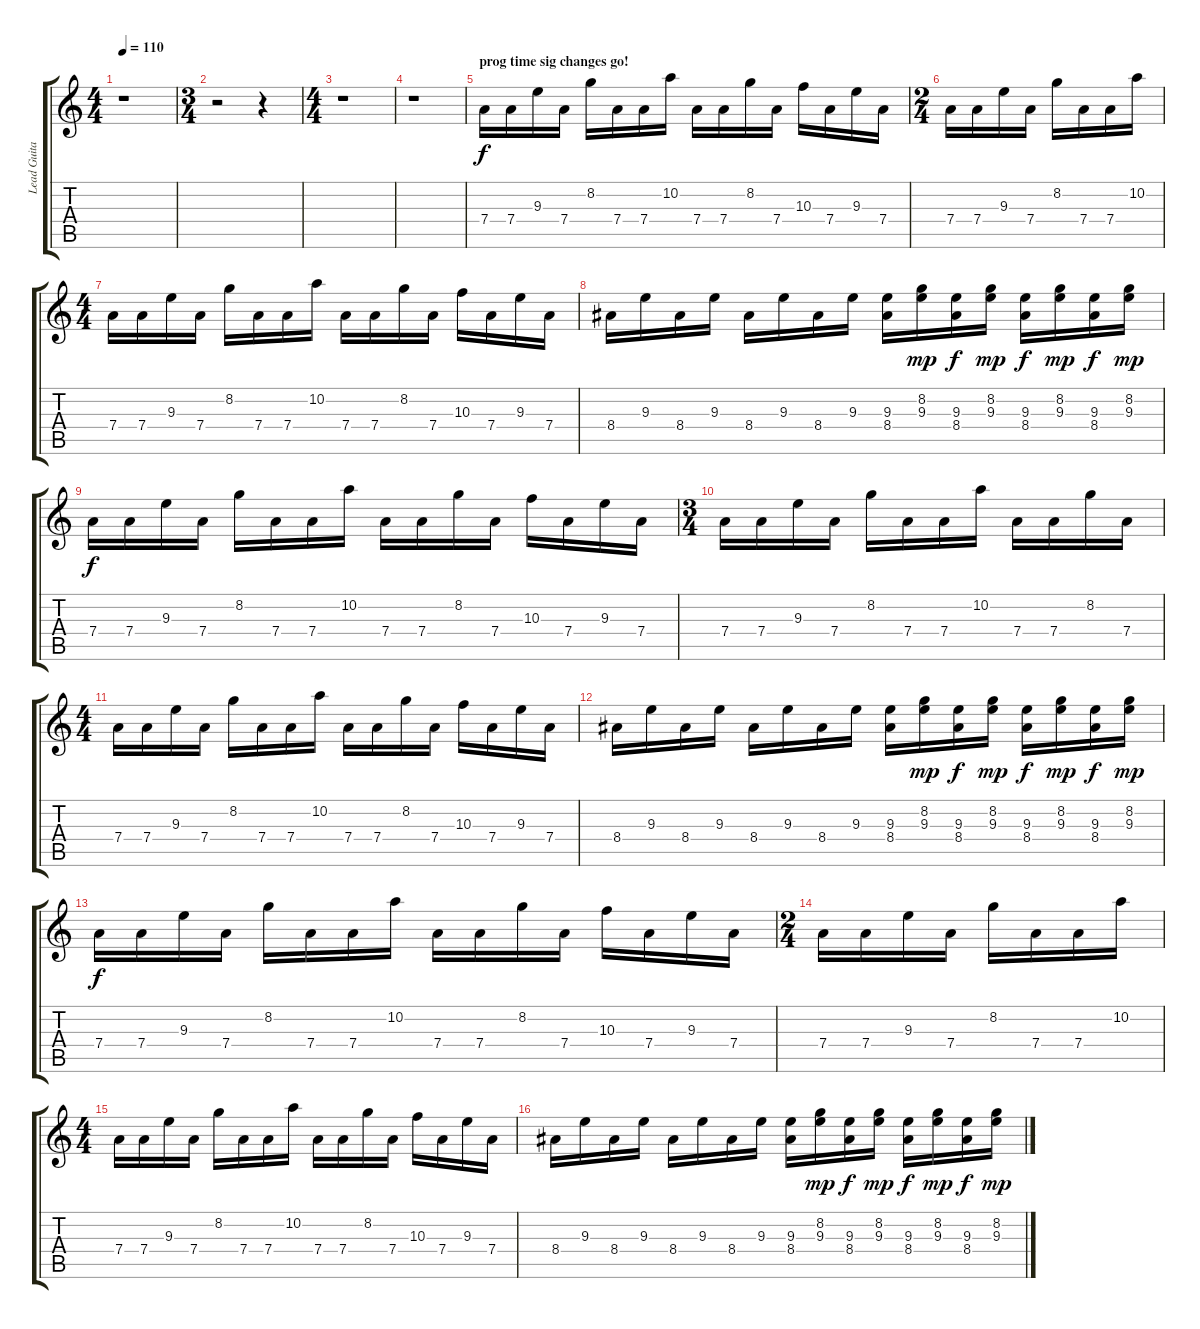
\track ("Lead Guitar " "Lead Guita") {instrument overdrivenguitar}
\staff {score tabs}
\tuning (E4 B3 G3 D3 A2 E2) {hide}
\ts (4 4)
\tempo 110
\clef g2
\ks c
r.1{dy f} |
\ts (3 4)
r.2 r.4 |
\ts (4 4)
r.1 |
r.1 |
\section ("" "prog time sig changes go!")
7.4.16 7.4.16 9.3.16 7.4.16 8.2.16 7.4.16 7.4.16 10.2.16 7.4.16 7.4.16 8.2.16 7.4.16 10.3.16 7.4.16 9.3.16 7.4.16 |
\ts (2 4)
7.4.16 7.4.16 9.3.16 7.4.16 8.2.16 7.4.16 7.4.16 10.2.16 |
\ts (4 4)
7.4.16 7.4.16 9.3.16 7.4.16 8.2.16 7.4.16 7.4.16 10.2.16 7.4.16 7.4.16 8.2.16 7.4.16 10.3.16 7.4.16 9.3.16 7.4.16 |
8.4.16 9.3.16 8.4.16 9.3.16 8.4.16 9.3.16 8.4.16 9.3.16 (9.3 8.4).16 (8.2 9.3).16{dy mp} (9.3 8.4).16{dy f} (8.2 9.3).16{dy mp} (9.3 8.4).16{dy f} (8.2 9.3).16{dy mp} (9.3 8.4).16{dy f} (8.2 9.3).16{dy mp} |
7.4.16{dy f} 7.4.16 9.3.16 7.4.16 8.2.16 7.4.16 7.4.16 10.2.16 7.4.16 7.4.16 8.2.16 7.4.16 10.3.16 7.4.16 9.3.16 7.4.16 |
\ts (3 4)
7.4.16 7.4.16 9.3.16 7.4.16 8.2.16 7.4.16 7.4.16 10.2.16 7.4.16 7.4.16 8.2.16 7.4.16 |
\ts (4 4)
7.4.16 7.4.16 9.3.16 7.4.16 8.2.16 7.4.16 7.4.16 10.2.16 7.4.16 7.4.16 8.2.16 7.4.16 10.3.16 7.4.16 9.3.16 7.4.16 |
8.4.16 9.3.16 8.4.16 9.3.16 8.4.16 9.3.16 8.4.16 9.3.16 (9.3 8.4).16 (8.2 9.3).16{dy mp} (9.3 8.4).16{dy f} (8.2 9.3).16{dy mp} (9.3 8.4).16{dy f} (8.2 9.3).16{dy mp} (9.3 8.4).16{dy f} (8.2 9.3).16{dy mp} |
7.4.16{dy f} 7.4.16 9.3.16 7.4.16 8.2.16 7.4.16 7.4.16 10.2.16 7.4.16 7.4.16 8.2.16 7.4.16 10.3.16 7.4.16 9.3.16 7.4.16 |
\ts (2 4)
7.4.16 7.4.16 9.3.16 7.4.16 8.2.16 7.4.16 7.4.16 10.2.16 |
\ts (4 4)
7.4.16 7.4.16 9.3.16 7.4.16 8.2.16 7.4.16 7.4.16 10.2.16 7.4.16 7.4.16 8.2.16 7.4.16 10.3.16 7.4.16 9.3.16 7.4.16 |
8.4.16 9.3.16 8.4.16 9.3.16 8.4.16 9.3.16 8.4.16 9.3.16 (9.3 8.4).16 (8.2 9.3).16{dy mp} (9.3 8.4).16{dy f} (8.2 9.3).16{dy mp} (9.3 8.4).16{dy f} (8.2 9.3).16{dy mp} (9.3 8.4).16{dy f} (8.2 9.3).16{dy mp}
